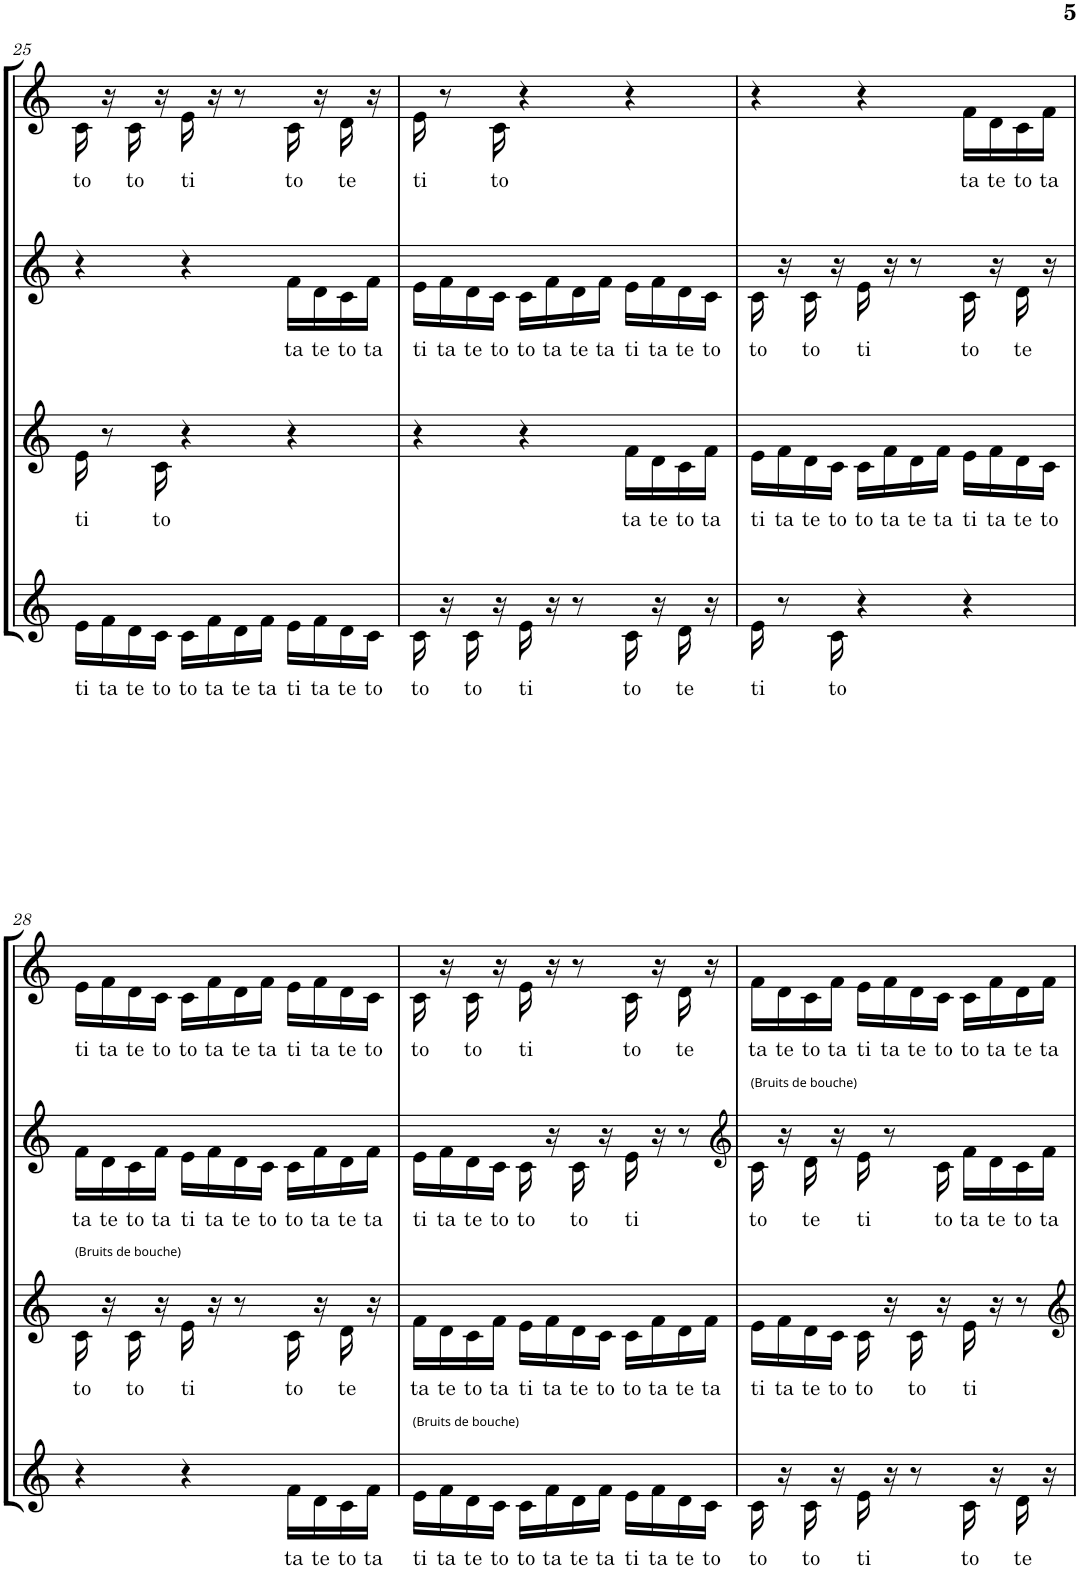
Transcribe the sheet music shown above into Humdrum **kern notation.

**kern	**text	**kern	**text	**kern	**text	**kern	**text
*part4	*part4	*part3	*part3	*part2	*part2	*part1	*part1
*staff4	*staff4	*staff3	*staff3	*staff2	*staff2	*staff1	*staff1
*I"Violoncello	*	*I"Viola	*	*I"Violin II	*	*I"Violin I	*
*I'Vc	*	*I'Vla	*	*I'Vln	*	*I'Vln	*
!!LO:PB:g=z
*clefG2	*	*clefG2	*	*clefG2	*	*clefG2	*
*k[]	*	*k[]	*	*k[]	*	*k[]	*
*M3/4	*	*M3/4	*	*M3/4	*	*M3/4	*
=25	=25	=25	=25	=25	=25	=25	=25
!	!LO:LY:b	!	!LO:LY:b	!	!	!	!LO:LY:b
16e\LL	ti	16e\	ti	4r	.	16c\	to
!	!LO:LY:b	!	!	!	!	!	!
16f\	ta	8r	.	.	.	16r	.
!	!LO:LY:b	!	!	!	!	!	!LO:LY:b
16d\	te	.	.	.	.	16c\	to
!	!LO:LY:b	!	!LO:LY:b	!	!	!	!
16c\JJ	to	16c\	to	.	.	16r	.
!	!LO:LY:b	!	!	!	!	!	!LO:LY:b
16c\LL	to	4r	.	4r	.	16e\	ti
!	!LO:LY:b	!	!	!	!	!	!
16f\	ta	.	.	.	.	16r	.
!	!LO:LY:b	!	!	!	!	!	!
16d\	te	.	.	.	.	8r	.
!	!LO:LY:b	!	!	!	!	!	!
16f\JJ	ta	.	.	.	.	.	.
!	!LO:LY:b	!	!	!	!LO:LY:b	!	!LO:LY:b
16e\LL	ti	4r	.	16f\LL	ta	16c\	to
!	!LO:LY:b	!	!	!	!LO:LY:b	!	!
16f\	ta	.	.	16d\	te	16r	.
!	!LO:LY:b	!	!	!	!LO:LY:b	!	!LO:LY:b
16d\	te	.	.	16c\	to	16d\	te
!	!LO:LY:b	!	!	!	!LO:LY:b	!	!
16c\JJ	to	.	.	16f\JJ	ta	16r	.
=26	=26	=26	=26	=26	=26	=26	=26
!	!LO:LY:b	!	!	!	!LO:LY:b	!	!LO:LY:b
16c\	to	4r	.	16e\LL	ti	16e\	ti
!	!	!	!	!	!LO:LY:b	!	!
16r	.	.	.	16f\	ta	8r	.
!	!LO:LY:b	!	!	!	!LO:LY:b	!	!
16c\	to	.	.	16d\	te	.	.
!	!	!	!	!	!LO:LY:b	!	!LO:LY:b
16r	.	.	.	16c\JJ	to	16c\	to
!	!LO:LY:b	!	!	!	!LO:LY:b	!	!
16e\	ti	4r	.	16c\LL	to	4r	.
!	!	!	!	!	!LO:LY:b	!	!
16r	.	.	.	16f\	ta	.	.
!	!	!	!	!	!LO:LY:b	!	!
8r	.	.	.	16d\	te	.	.
!	!	!	!	!	!LO:LY:b	!	!
.	.	.	.	16f\JJ	ta	.	.
!	!LO:LY:b	!	!LO:LY:b	!	!LO:LY:b	!	!
16c\	to	16f\LL	ta	16e\LL	ti	4r	.
!	!	!	!LO:LY:b	!	!LO:LY:b	!	!
16r	.	16d\	te	16f\	ta	.	.
!	!LO:LY:b	!	!LO:LY:b	!	!LO:LY:b	!	!
16d\	te	16c\	to	16d\	te	.	.
!	!	!	!LO:LY:b	!	!LO:LY:b	!	!
16r	.	16f\JJ	ta	16c\JJ	to	.	.
=27	=27	=27	=27	=27	=27	=27	=27
!	!LO:LY:b	!	!LO:LY:b	!	!LO:LY:b	!	!
16e\	ti	16e\LL	ti	16c\	to	4r	.
!	!	!	!LO:LY:b	!	!	!	!
8r	.	16f\	ta	16r	.	.	.
!	!	!	!LO:LY:b	!	!LO:LY:b	!	!
.	.	16d\	te	16c\	to	.	.
!	!LO:LY:b	!	!LO:LY:b	!	!	!	!
16c\	to	16c\JJ	to	16r	.	.	.
!	!	!	!LO:LY:b	!	!LO:LY:b	!	!
4r	.	16c\LL	to	16e\	ti	4r	.
!	!	!	!LO:LY:b	!	!	!	!
.	.	16f\	ta	16r	.	.	.
!	!	!	!LO:LY:b	!	!	!	!
.	.	16d\	te	8r	.	.	.
!	!	!	!LO:LY:b	!	!	!	!
.	.	16f\JJ	ta	.	.	.	.
!	!	!	!LO:LY:b	!	!LO:LY:b	!	!LO:LY:b
4r	.	16e\LL	ti	16c\	to	16f\LL	ta
!	!	!	!LO:LY:b	!	!	!	!LO:LY:b
.	.	16f\	ta	16r	.	16d\	te
!	!	!	!LO:LY:b	!	!LO:LY:b	!	!LO:LY:b
.	.	16d\	te	16d\	te	16c\	to
!	!	!	!LO:LY:b	!	!	!	!LO:LY:b
.	.	16c\JJ	to	16r	.	16f\JJ	ta
!!LO:LB:g=z
=28	=28	=28	=28	=28	=28	=28	=28
!	!	!	!	!LO:TX:b:t=(Bruits de bouche)	!	!	!
!	!	!	!LO:LY:b	!	!LO:LY:b	!	!LO:LY:b
4r	.	16c\	to	16f\LL	ta	16e\LL	ti
!	!	!	!	!	!LO:LY:b	!	!LO:LY:b
.	.	16r	.	16d\	te	16f\	ta
!	!	!	!LO:LY:b	!	!LO:LY:b	!	!LO:LY:b
.	.	16c\	to	16c\	to	16d\	te
!	!	!	!	!	!LO:LY:b	!	!LO:LY:b
.	.	16r	.	16f\JJ	ta	16c\JJ	to
!	!	!	!LO:LY:b	!	!LO:LY:b	!	!LO:LY:b
4r	.	16e\	ti	16e\LL	ti	16c\LL	to
!	!	!	!	!	!LO:LY:b	!	!LO:LY:b
.	.	16r	.	16f\	ta	16f\	ta
!	!	!	!	!	!LO:LY:b	!	!LO:LY:b
.	.	8r	.	16d\	te	16d\	te
!	!	!	!	!	!LO:LY:b	!	!LO:LY:b
.	.	.	.	16c\JJ	to	16f\JJ	ta
!	!LO:LY:b	!	!LO:LY:b	!	!LO:LY:b	!	!LO:LY:b
16f\LL	ta	16c\	to	16c\LL	to	16e\LL	ti
!	!LO:LY:b	!	!	!	!LO:LY:b	!	!LO:LY:b
16d\	te	16r	.	16f\	ta	16f\	ta
!	!LO:LY:b	!	!LO:LY:b	!	!LO:LY:b	!	!LO:LY:b
16c\	to	16d\	te	16d\	te	16d\	te
!	!LO:LY:b	!	!	!	!LO:LY:b	!	!LO:LY:b
16f\JJ	ta	16r	.	16f\JJ	ta	16c\JJ	to
=29	=29	=29	=29	=29	=29	=29	=29
!	!	!LO:TX:b:t=(Bruits de bouche)	!	!	!	!	!
!	!LO:LY:b	!	!LO:LY:b	!	!LO:LY:b	!	!LO:LY:b
16e\LL	ti	16f\LL	ta	16e\LL	ti	16c\	to
!	!LO:LY:b	!	!LO:LY:b	!	!LO:LY:b	!	!
16f\	ta	16d\	te	16f\	ta	16r	.
!	!LO:LY:b	!	!LO:LY:b	!	!LO:LY:b	!	!LO:LY:b
16d\	te	16c\	to	16d\	te	16c\	to
!	!LO:LY:b	!	!LO:LY:b	!	!LO:LY:b	!	!
16c\JJ	to	16f\JJ	ta	16c\JJ	to	16r	.
!	!LO:LY:b	!	!LO:LY:b	!	!LO:LY:b	!	!LO:LY:b
16c\LL	to	16e\LL	ti	16c\	to	16e\	ti
!	!LO:LY:b	!	!LO:LY:b	!	!	!	!
16f\	ta	16f\	ta	16r	.	16r	.
!	!LO:LY:b	!	!LO:LY:b	!	!LO:LY:b	!	!
16d\	te	16d\	te	16c\	to	8r	.
!	!LO:LY:b	!	!LO:LY:b	!	!	!	!
16f\JJ	ta	16c\JJ	to	16r	.	.	.
!	!LO:LY:b	!	!LO:LY:b	!	!LO:LY:b	!	!LO:LY:b
16e\LL	ti	16c\LL	to	16e\	ti	16c\	to
!	!LO:LY:b	!	!LO:LY:b	!	!	!	!
16f\	ta	16f\	ta	16r	.	16r	.
!	!LO:LY:b	!	!LO:LY:b	!	!	!	!LO:LY:b
16d\	te	16d\	te	8r	.	16d\	te
!	!LO:LY:b	!	!LO:LY:b	!	!	!	!
16c\JJ	to	16f\JJ	ta	.	.	16r	.
=30	=30	=30	=30	=30	=30	=30	=30
*	*	*	*	*clefG2	*	*	*
!	!	!	!	!	!	!LO:TX:b:t=(Bruits de bouche)	!
!	!LO:LY:b	!	!LO:LY:b	!	!LO:LY:b	!	!LO:LY:b
16c\	to	16e\LL	ti	16c\	to	16f\LL	ta
!	!	!	!LO:LY:b	!	!	!	!LO:LY:b
16r	.	16f\	ta	16r	.	16d\	te
!	!LO:LY:b	!	!LO:LY:b	!	!LO:LY:b	!	!LO:LY:b
16c\	to	16d\	te	16d\	te	16c\	to
!	!	!	!LO:LY:b	!	!	!	!LO:LY:b
16r	.	16c\JJ	to	16r	.	16f\JJ	ta
!	!LO:LY:b	!	!LO:LY:b	!	!LO:LY:b	!	!LO:LY:b
16e\	ti	16c\	to	16e\	ti	16e\LL	ti
!	!	!	!	!	!	!	!LO:LY:b
16r	.	16r	.	8r	.	16f\	ta
!	!	!	!LO:LY:b	!	!	!	!LO:LY:b
8r	.	16c\	to	.	.	16d\	te
!	!	!	!	!	!LO:LY:b	!	!LO:LY:b
.	.	16r	.	16c\	to	16c\JJ	to
!	!LO:LY:b	!	!LO:LY:b	!	!LO:LY:b	!	!LO:LY:b
16c\	to	16e\	ti	16f\LL	ta	16c\LL	to
!	!	!	!	!	!LO:LY:b	!	!LO:LY:b
16r	.	16r	.	16d\	te	16f\	ta
!	!LO:LY:b	!	!	!	!LO:LY:b	!	!LO:LY:b
16d\	te	8r	.	16c\	to	16d\	te
!	!	!	!	!	!LO:LY:b	!	!LO:LY:b
16r	.	.	.	16f\JJ	ta	16f\JJ	ta
=	=	=	=	=	=	=	=
*-	*-	*-	*-	*-	*-	*-	*-
